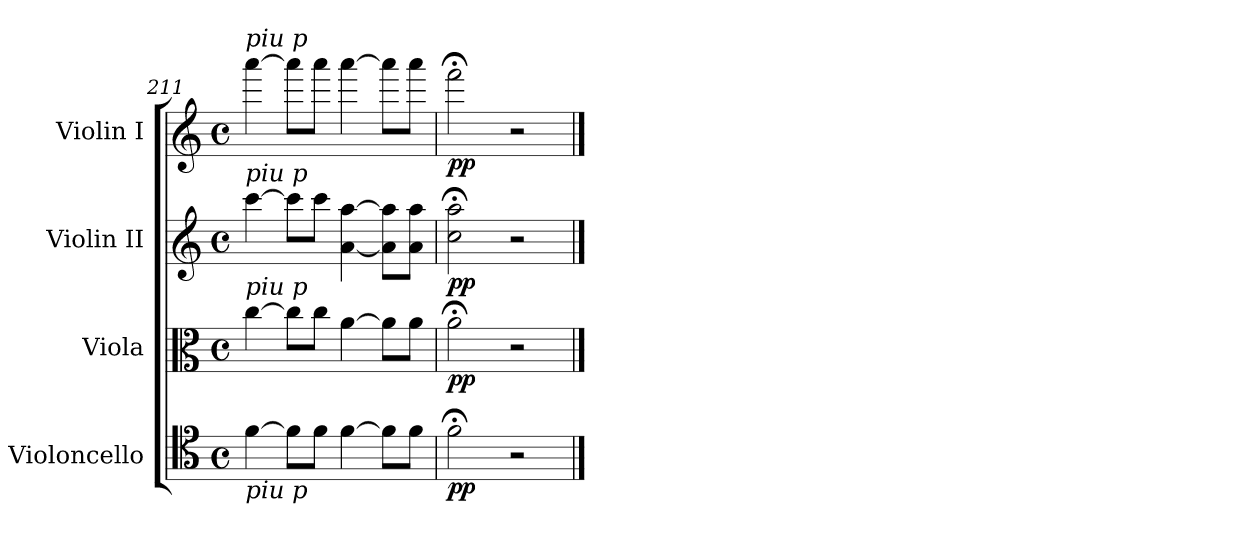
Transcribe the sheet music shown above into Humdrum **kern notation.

**kern	**dynam	**kern	**dynam	**kern	**dynam	**kern	**dynam
*part4	*part4	*part3	*part3	*part2	*part2	*part1	*part1
*staff4	*staff4	*staff3	*staff3	*staff2	*staff2	*staff1	*staff1
*I"Violoncello	*	*I"Viola	*	*I"Violin II	*	*I"Violin I	*
*I'Vc.	*	*I'Vla.	*	*I'Vln. II	*	*I'Vln. I	*
*clefC4	*	*clefC3	*	*clefG2	*	*clefG2	*
*k[]	*	*k[]	*	*k[]	*	*k[]	*
*M4/4	*	*M4/4	*	*M4/4	*	*M4/4	*
*met(c)	*	*met(c)	*	*met(c)	*	*met(c)	*
=211	=211	=211	=211	=211	=211	=211	=211
!	!	!	!	!	!	!LO:TX:a:i:t=piu p	!
!	!	!	!	!LO:TX:a:i:t=piu p	!	!	!
!	!	!LO:TX:a:i:t=piu p	!	!	!	!	!
!LO:TX:b:i:t=piu p	!	!	!	!	!	!	!
[4f\	.	[4cc\	.	[4ccc\	.	[4aaa\	.
8f\L]	.	8cc\L]	.	8ccc\L]	.	8aaa\L]	.
8f\J	.	8cc\J	.	8ccc\J	.	8aaa\J	.
[4f\	.	[4a\	.	[4a\ [4aa\	.	[4aaa\	.
8f\L]	.	8a\L]	.	8a\] 8aa\]L	.	8aaa\L]	.
8f\J	.	8a\J	.	8a\ 8aa\J	.	8aaa\J	.
=212	=212	=212	=212	=212	=212	=212	=212
!	!LO:DY:b	!	!LO:DY:b	!	!LO:DY:b	!	!LO:DY:b
2f;<\	pp	2a;<\	pp	2cc\;< 2aa\;<	pp	2fff;<\	pp
2r	.	2r	.	2r	.	2r	.
==	==	==	==	==	==	==	==
*-	*-	*-	*-	*-	*-	*-	*-
